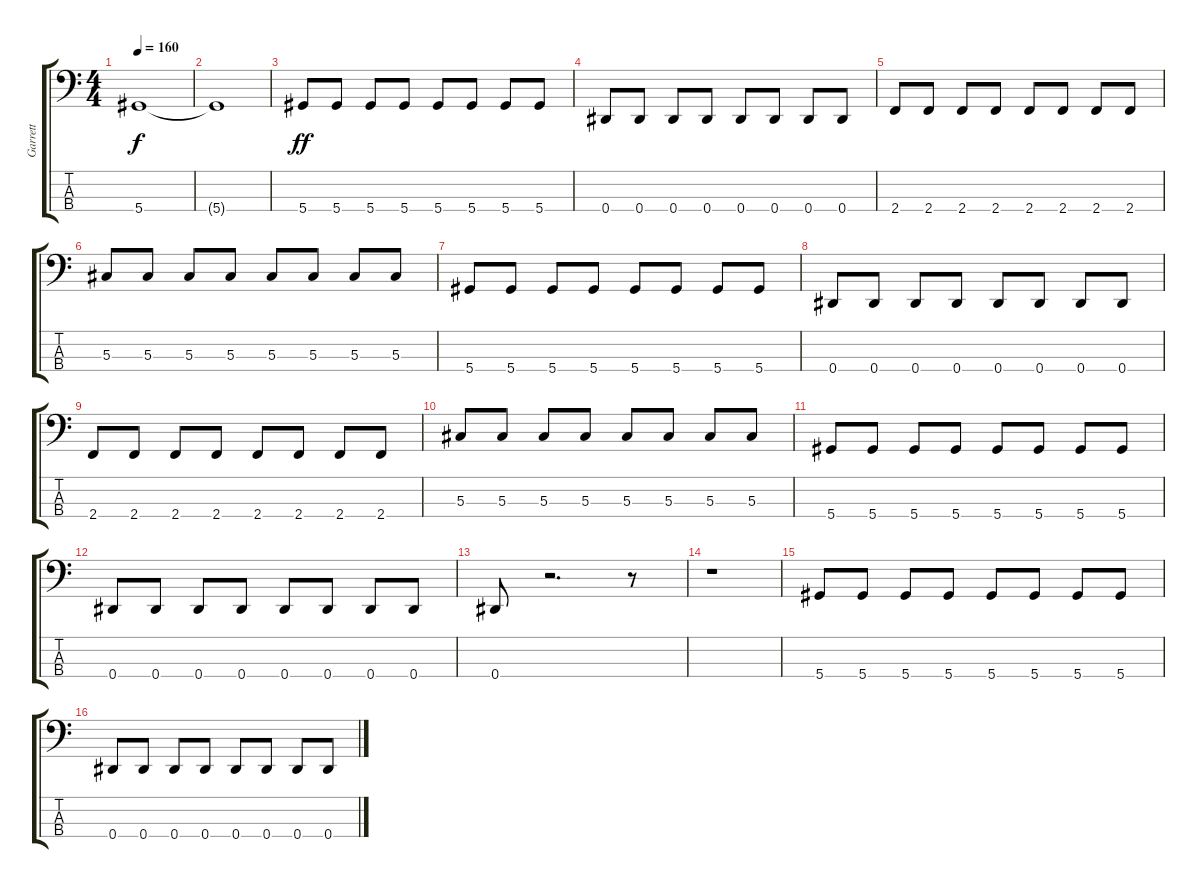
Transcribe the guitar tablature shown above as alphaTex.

\track ("Garrett" "Garrett") {instrument electricbasspick}
\staff {score tabs}
\tuning (Gb2 Db2 Ab1 Eb1) {hide}
\ts (4 4)
\tempo 160
\clef f4
\ks c
5.4{t}.1{dy f} |
5.4{t}.1 |
5.4.8{dy ff} 5.4.8 5.4.8 5.4.8 5.4.8 5.4.8 5.4.8 5.4.8 |
0.4.8 0.4.8 0.4.8 0.4.8 0.4.8 0.4.8 0.4.8 0.4.8 |
2.4.8 2.4.8 2.4.8 2.4.8 2.4.8 2.4.8 2.4.8 2.4.8 |
5.3.8 5.3.8 5.3.8 5.3.8 5.3.8 5.3.8 5.3.8 5.3.8 |
5.4.8 5.4.8 5.4.8 5.4.8 5.4.8 5.4.8 5.4.8 5.4.8 |
0.4.8 0.4.8 0.4.8 0.4.8 0.4.8 0.4.8 0.4.8 0.4.8 |
2.4.8 2.4.8 2.4.8 2.4.8 2.4.8 2.4.8 2.4.8 2.4.8 |
5.3.8 5.3.8 5.3.8 5.3.8 5.3.8 5.3.8 5.3.8 5.3.8 |
5.4.8 5.4.8 5.4.8 5.4.8 5.4.8 5.4.8 5.4.8 5.4.8 |
0.4.8 0.4.8 0.4.8 0.4.8 0.4.8 0.4.8 0.4.8 0.4.8 |
0.4.8 r.2{d} r.8 |
r.1 |
5.4.8 5.4.8 5.4.8 5.4.8 5.4.8 5.4.8 5.4.8 5.4.8 |
0.4.8 0.4.8 0.4.8 0.4.8 0.4.8 0.4.8 0.4.8 0.4.8
